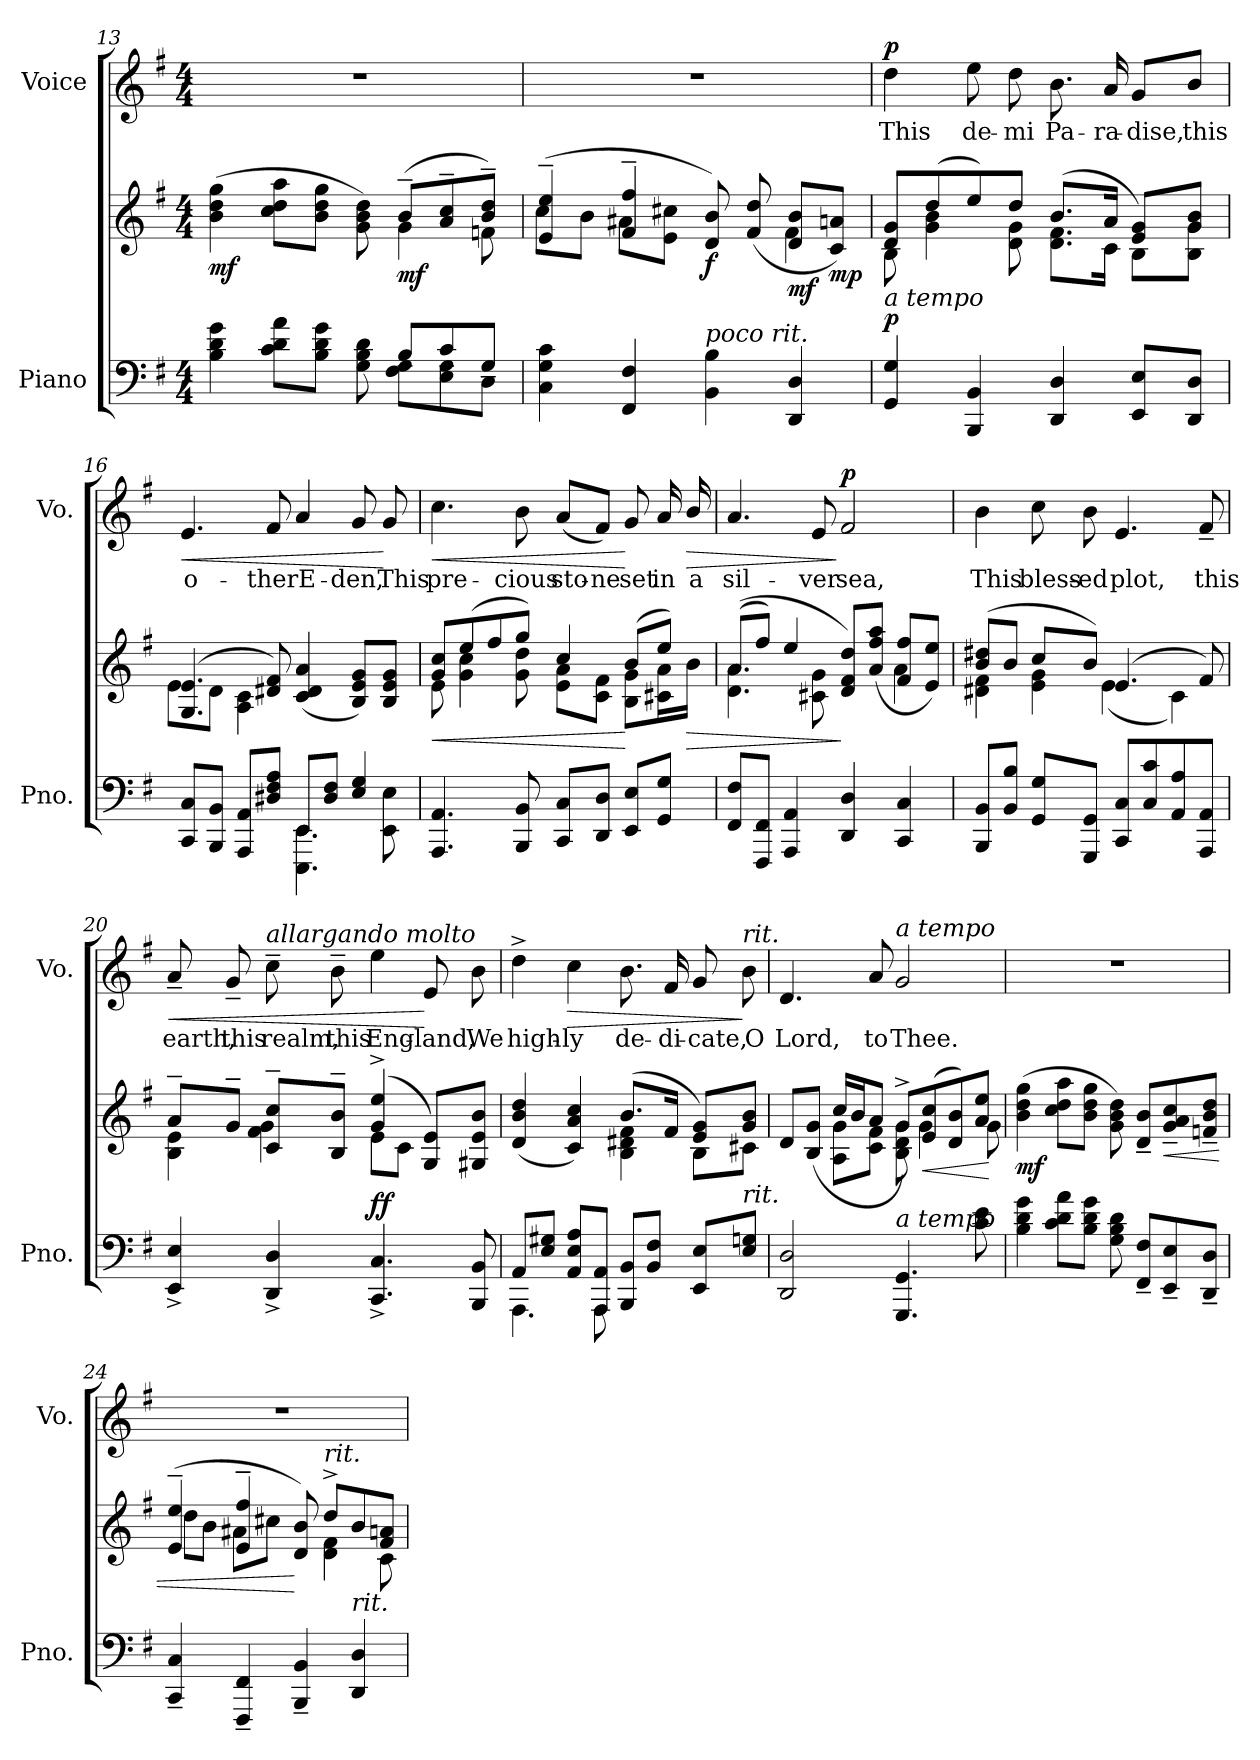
**kern	**kern	**dynam	**kern	**text	**dynam
*part2	*part2	*part2	*part1	*part1	*part1
*staff3	*staff2	*staff2/3	*staff1	*staff1	*staff1
*I"Piano	*	*	*I"Voice	*	*
*I'Pno.	*	*	*I'Vo.	*	*
*clefF4	*clefG2	*	*clefG2	*	*
*k[f#]	*k[f#]	*	*k[f#]	*	*
*M4/4	*M4/4	*	*M4/4	*	*
=13	=13	=13	=13	=13	=13
*^	*^	*	*	*	*
!	!	!	!	!LO:DY:b	!	!	!
4B\ 4d\ 4g\	2ryy	(<4b\ 4dd\ 4gg\	2ryy	mf	1r	.	.
8c\ 8d\ 8a\L	.	8cc\ 8dd\ 8aa\L	.	.	.	.	.
8B\ 8d\ 8g\J	.	8b\ 8dd\ 8gg\J	.	.	.	.	.
8G\ 8B\ 8d\	8ryy	8g\ 8b\ 8dd\)	8ryy	.	.	.	.
!	!	!	!	!LO:DY:b	!	!	!
8F#\ 8G\L	8B~/L	(>8b~/L	4g\	mf	.	.	.
8E\ 8G\	8c~/	8a/~ 8cc/~	.	.	.	.	.
8D\J	8G~/J	8b/~ 8dd/~J)	8fn\	.	.	.	.
!!LO:LB:g=z
=14	=14	=14	=14	=14	=14	=14	=14
!	!	!	!	!	!LO:TX:a:i:t=poco rit.	!	!
*v	*v	*	*	*	*^	*	*
4C\ 4G\ 4c\	(>4e/~ 4ee/~	8cc\L	.	1r	2ryy	.	.
.	.	8b\J	.	.	.	.	.
4FF#/ 4F#/	4f#/~ 4ff#/~	8a#X\L	.	.	.	.	.
.	.	8e\ 8cc#X\J	.	.	.	.	.
*	*	*	*	*MM47	*	*	*
!LO:TX:a:i:t=poco rit.	!	!	!	!	!	!	!
!	!	!	!LO:DY:b	!	!	!	!
4BB\ 4B\	8d/ 8b/)	4ryy	f	.	2ryy	.	.
.	(>8f#/ 8dd/	.	.	.	.	.	.
!	!	!	!LO:DY:b	!	!	!	!
4DD/ 4D/	8d/ 8b/L	4f#\	mf	.	.	.	.
!	!	!	!LO:DY:b	!	!	!	!
.	8c/ 8an/J)	.	mp	.	.	.	.
*	*	*	*	*v	*v	*	*
=15	=15	=15	=15	=15	=15	=15
*	*	*	*	*MM50	*	*
*	*	*	*	*^	*	*
!	!	!	!	!LO:TX:a:i:t=a tempo	!	!	!
!LO:TX:a:i:t=a tempo	!	!	!	!	!	!	!
!	!	!	!LO:DY:a=2	!	!	!LO:LY:b	!LO:DY:a
*	*	*	*	*v	*v	*	*
4GG/ 4G/	8d/ 8g/L	8B\	p	4dd\	This	p
.	(>8dd/	4g\ 4b\	.	.	.	.
!	!	!	!	!	!LO:LY:b	!
4BBB/ 4BB/	8ee/)	.	.	8ee\	de-	.
!	!	!	!	!	!LO:LY:b	!
.	8dd/J	8d\ 8g\	.	8dd\	mi	.
!	!	!	!	!	!LO:LY:b	!
4DD/ 4D/	(>8.b/L	8.d\ 8.f#\L	.	8.b\	Pa-	.
!	!	!	!	!	!LO:LY:b	!
.	16a/Jk	16c\Jk	.	16a/	ra-	.
!	!	!	!	!	!LO:LY:b	!
8EE/ 8E/L	8e/ 8g/L)	8B\L	.	8g/L	dise,	.
!	!	!	!	!	!LO:LY:b	!
8DD/ 8D/J	8g/ 8b/J	8B\ 8g\J	.	8b/J	this	.
!!LO:PB:g=z
=16	=16	=16	=16	=16	=16	=16
*^	*	*	*	*	*	*
!	!	!	!	!	!	!LO:LY:b	!LO:HP:b
8CC/ 8C/L	2ryy	(>4.G/ 4.e/	8e\L	.	4.e/	o-	<
8BBB/ 8BB/J	.	.	8d\J	.	.	.	.
8AAA/ 8AA/L	.	.	4A\ 4c\	.	.	.	.
!	!	!	!	!	!	!LO:LY:b	!
8D#X/ 8F#/ 8A/J	.	8d#X/ 8f#/)	.	.	8f#/	ther	.
!	!	!	!	!	!	!LO:LY:b	!
8EE/L	4.EEE\ 4.EE\	(>4c/ 4d#/ 4a/	2ryy	.	4a/	E-	.
8D#/ 8F#/J	.	.	.	.	.	.	.
!	!	!	!	!	!	!LO:LY:b	!
4E/ 4G/	.	8B/ 8e/ 8g/L)	.	.	8g/	den,	.
!	!	!	!	!	!	!LO:LY:b	!
.	8EE\ 8E\	8B/ 8e/ 8g/J	.	.	8g/	This	[
=17	=17	=17	=17	=17	=17	=17	=17
!	!	!	!	!LO:HP:b	!	!LO:LY:b	!LO:HP:b
*v	*v	*	*	*	*	*	*
4.AAA/ 4.AA/	8g/ 8cc/L	8e\	<	4.cc\	pre-	<
.	(>8ee/	4g\ 4cc\	.	.	.	.
.	8ff#/	.	.	.	.	.
!	!	!	!	!	!LO:LY:b	!
8BBB/ 8BB/	8gg/J)	8g\ 8dd\	.	8b\	cious	.
!	!	!	!	!	!LO:LY:b	!
8CC/ 8C/L	4cc/	8e\ 8a\L	.	(<8a/L	sto-	.
!	!	!	!	!	!LO:LY:b	!
8DD/ 8D/J	.	8c\ 8f#\J	.	8f#/J)	ne	.
!	!	!	!	!	!LO:LY:b	!
8EE/ 8E/L	(>8b/L	8B\ 8g\L	[	8g/	-set	[
!	!	!	!	!	!LO:LY:b	!
8GG/ 8G/J	8ee/J)	16c#X\ 16a\L	.	16a/	in	.
!	!	!	!LO:HP:b	!	!LO:LY:b	!LO:HP:b
.	.	16b\JJ	>	16b/	a	>
!!LO:LB:g=z
=18	=18	=18	=18	=18	=18	=18
!	!	!	!	!	!LO:LY:b	!
8FF#/ 8F#/L	(>(>8a/L	4.d\ 4.a\	.	4.a/	sil-	.
8FFF#/ 8FF#/J	8ff#/J)	.	.	.	.	.
4AAA/ 4AA/	4ee/	.	.	.	.	.
!	!	!	!	!	!LO:LY:b	!
.	.	8c#X\ 8g\	.	8e/	ver	.
!	!	!	!	!	!LO:LY:b	!LO:DY:n=1:a
4DD/ 4D/	8d/ 8f#/ 8dd/L)	4ryy	]	2f#/	sea,	] p
.	(>8a/ 8ff#/ 8aa/J	.	.	.	.	.
4CC/ 4C/	8f#/ 8ff#/L	4a\	.	.	.	.
.	8e/ 8ee/J)	.	.	.	.	.
=19	=19	=19	=19	=19	=19	=19
!	!	!	!	!	!LO:LY:b	!
8BBB/ 8BB/L	(>8b/ 8dd#X/L	4d#X\ 4f#\	.	4b\	This	.
8BB/ 8B/J	8b/J	.	.	.	.	.
!	!	!	!	!	!LO:LY:b	!
8GG/ 8G/L	8cc/L	4e\ 4g\	.	8cc\	bless-	.
!	!	!	!	!	!LO:LY:b	!
8GGG/ 8GG/J	8b/J)	.	.	8b\	ed	.
!	!	!	!	!	!LO:LY:b	!
8CC/ 8C/L	(>4.e/	(<4e\	.	4.e/	plot,	.
8C/ 8c/	.	.	.	.	.	.
8AA/ 8A/	.	4c\)	.	.	.	.
!	!	!	!	!	!LO:LY:b	!
8AAA/ 8AA/J	8f#/)	.	.	8f#~/	this	.
!!LO:PB:g=z
=20	=20	=20	=20	=20	=20	=20
!	!	!	!	!	!LO:LY:b	!LO:HP:b
4EE/^ 4E/^	8a~/L	4B\ 4e\	.	8a~/	earth,	<
!	!	!	!	!	!LO:LY:b	!
.	8g~/J	.	.	8g~/	this	.
*	*	*	*	*MM48	*	*
!	!	!	!	!LO:TX:a:i:t=allargando molto	!	!
!	!	!	!	!	!LO:LY:b	!
4DD/^ 4D/^	8c/~ 8cc/~L	4f#\ 4g\	.	8cc~\	realm,	.
!	!	!	!	!	!LO:LY:b	!
.	8B/~ 8b/~J	.	.	8b~\	this	.
!	!	!	!LO:DY:a=2	!	!LO:LY:b	!
4.CC/^ 4.C/^	(>4g/^ 4ee/^	8e\L	ff	4ee\	Eng-	.
.	.	8c\J	.	.	.	.
!	!	!	!	!	!LO:LY:b	!
.	8G/ 8e/L)	4ryy	.	8e/	land,	[
!	!	!	!	!	!LO:LY:b	!
8BBB/ 8BB/	8G#X/ 8e/ 8b/J	.	.	8b\	We	.
=21	=21	=21	=21	=21	=21	=21
*^	*	*	*	*	*	*
!	!	!	!	!	!	!LO:LY:b	!
8AA/L	4.AAA\	(>4d/ 4b/ 4dd/	2ryy	.	4dd^\	high-	.
8E/ 8G#X/J	.	.	.	.	.	.	.
!	!	!	!	!	!	!LO:LY:b	!LO:HP:b
8AA/ 8E/ 8A/L	.	4c/ 4a/ 4cc/)	.	.	4cc\	ly	>
8AAA/ 8AA/J	8AAA\	.	.	.	.	.	.
!	!	!	!	!	!	!LO:LY:b	!
8BBB/ 8BB/L	2ryy	(>8.b/L	4B\ 4d#X\ 4f#\	.	8.b\	de-	.
8BB/ 8F#/J	.	.	.	.	.	.	.
!	!	!	!	!	!	!LO:LY:b	!
.	.	16f#/Jk	.	.	16f#/	di-	.
!	!	!	!	!	!	!LO:LY:b	!
8EE/ 8E/L	.	8e/ 8g/L)	8B\L	.	8g/	cate,	.
*	*	*	*	*	*MM46	*	*
!	!	!	!	!	!LO:TX:a:i:t=rit.	!	!
!LO:TX:a:i:t=rit.	!	!	!	!	!	!	!
!	!	!	!	!	!	!LO:LY:b	!
8E/ 8Gn/J	.	8g/ 8b/J	8c#X\J	.	8b\	O	]
*v	*v	*	*	*	*	*	*
!!LO:LB:g=z
=22	=22	=22	=22	=22	=22	=22
!	!	!	!	!	!LO:LY:b	!
2DD/ 2D/	8d/L	4ryy	.	4.d/	Lord,	.
.	(>8B/ 8g/J	.	.	.	.	.
.	16cc/LL	8A\ 8g\L	.	.	.	.
.	16b/J	.	.	.	.	.
!	!	!	!	!	!LO:LY:b	!
.	8a/J	8c\ 8f#\J	.	8a/	to	.
*	*	*	*	*MM50	*	*
!	!	!	!	!LO:TX:a:i:t=a tempo	!	!
!LO:TX:a:i:t=a tempo	!	!	!	!	!	!
!	!	!	!	!	!LO:LY:b	!
4.GGG/ 4.GG/	8g^/L)	8B\ 8d\ 8g\	.	2g/	Thee.	.
!	!	!	!LO:HP:b	!	!	!
.	(>8e/ 8cc/	4g\	<	.	.	.
.	8d/ 8b/)	.	.	.	.	.
8c\ 8e\	8a/ 8ee/J	8g\	.	.	.	.
*	*v	*v	*	*	*	*
.	.	[	.	.	.
=23	=23	=23	=23	=23	=23
!	!	!LO:DY:b	!	!	!
4B\ 4d\ 4g\	(>4b\ 4dd\ 4gg\	mf	1r	.	.
8c\ 8d\ 8a\L	8cc\ 8dd\ 8aa\L	.	.	.	.
8B\ 8d\ 8g\J	8b\ 8dd\ 8gg\J	.	.	.	.
8G\ 8B\ 8d\	8g\ 8b\ 8dd\)	.	.	.	.
8FF#/~ 8F#/~L	8d/~ 8b/~L	.	.	.	.
!	!	!LO:HP:b	!	!	!
8EE/~ 8E/~	8g/~ 8a/~ 8cc/~	<	.	.	.
8DD/~ 8D/~J	8fn/~ 8b/~ 8dd/~J	.	.	.	.
=24	=24	=24	=24	=24	=24
*	*^	*	*^	*	*
4CC/~ 4C/~	(>4e/~ 4ee/~	8dd\L	.	1r	2ryy	.	.
.	.	8b\J	.	.	.	.	.
4FFF#/~ 4FF#/~	4e/~ 4ff#/~	8a#X\L	.	.	.	.	.
.	.	8cc#X\J	.	.	.	.	.
4BBB/~ 4BB/~	8d/ 8b/)	8ryy	[	.	8ryy	.	.
*	*	*	*	*MM46	*	*	*
!	!LO:TX:a:i:t=rit.	!	!	!	!	!	!
.	8dd^/L	4d\ 4f#\	.	.	4.ryy	.	.
!LO:TX:a:i:t=rit.	!	!	!	!	!	!	!
4DD/ 4D/	8b/	.	.	.	.	.	.
.	8f#/ 8an/J	8c\	.	.	.	.	.
*	*v	*v	*	*	*	*	*
*	*	*	*v	*v	*	*
=	=	=	=	=	=
*-	*-	*-	*-	*-	*-
